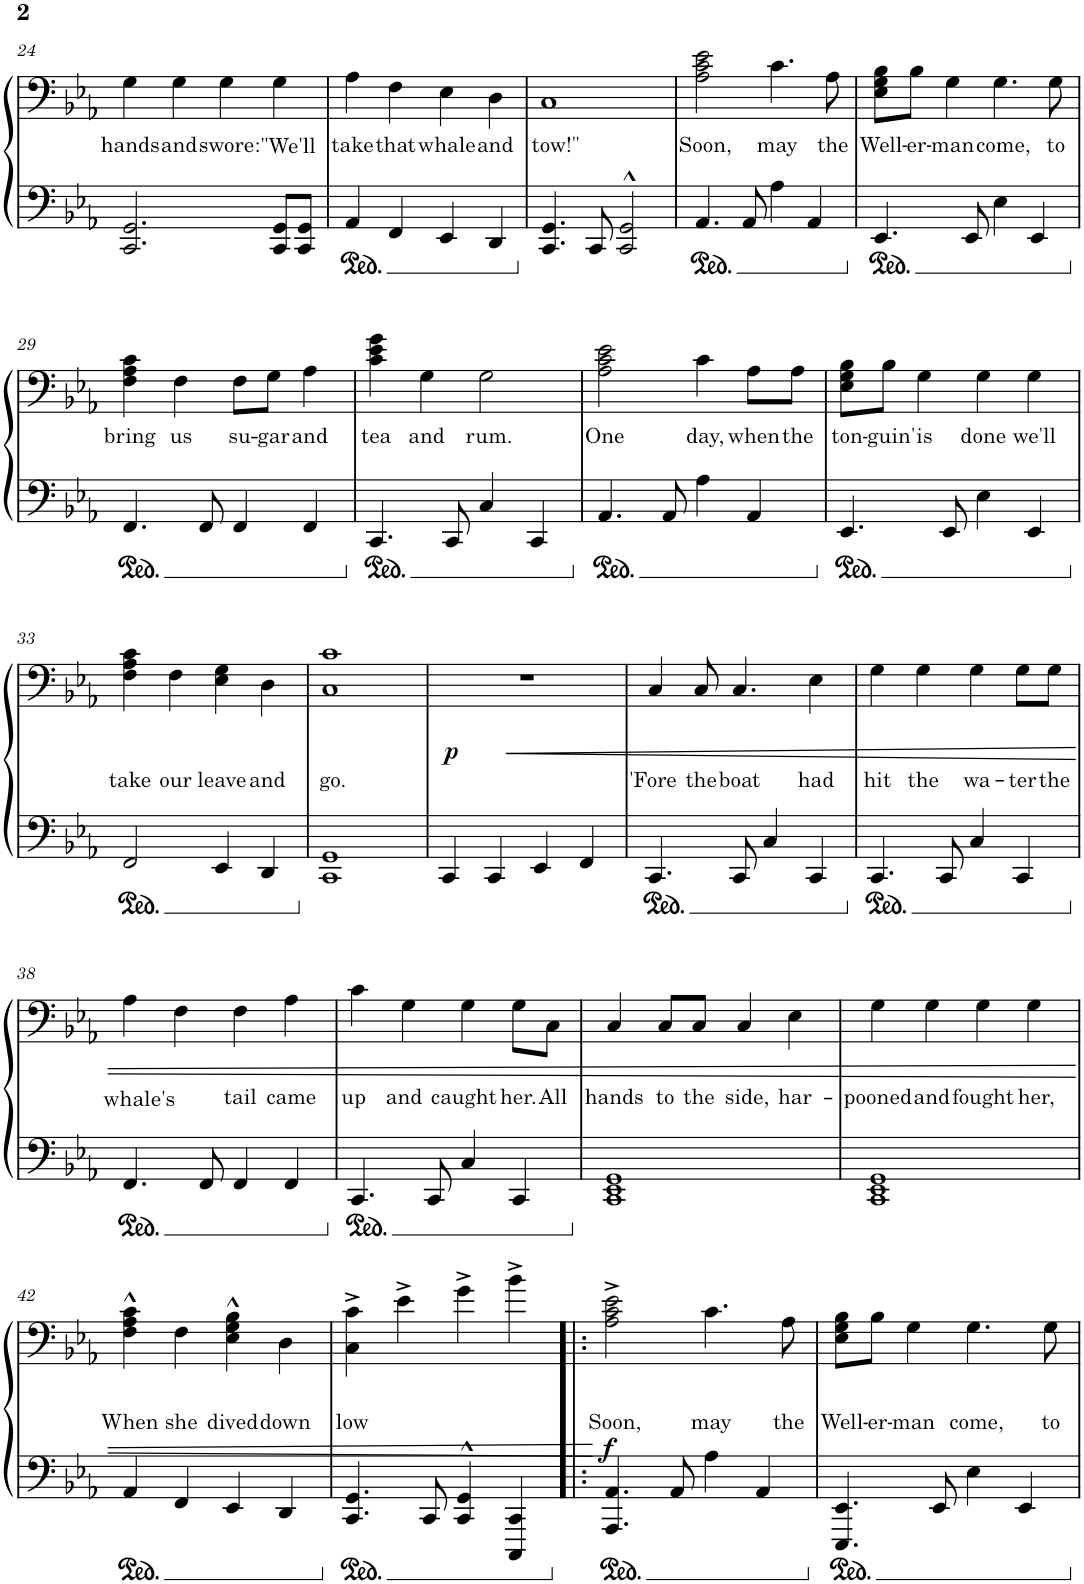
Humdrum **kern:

**kern	**kern	**text	**dynam
*part1	*part1	*part1	*part1
*staff2	*staff1	*staff1	*staff1/2
*I"Piano	*	*	*
*I'Pno.	*	*	*
!!LO:PB:g=z
*clefF4	*clefF4	*	*
*k[b-e-a-]	*k[b-e-a-]	*	*
*M4/4	*M4/4	*	*
=24	=24	=24	=24
!	!	!LO:LY:b	!
2.CC/ 2.GG/	4G\	hands	.
!	!	!LO:LY:b	!
.	4G\	and	.
!	!	!LO:LY:b	!
.	4G\	swore:	.
!	!	!LO:LY:b	!
8CC/ 8GG/L	4G\	"We'll	.
8CC/ 8GG/J	.	.	.
=25	=25	=25	=25
!	!	!LO:LY:b	!
4AA-/	4A-\	take	.
!	!	!LO:LY:b	!
4FF/	4F\	that	.
!	!	!LO:LY:b	!
4EE-/	4E-\	whale	.
!	!	!LO:LY:b	!
4DD/	4D\	and	.
=26	=26	=26	=26
!	!	!LO:LY:b	!
4.CC/ 4.GG/	1C	tow!"	.
8CC/	.	.	.
2CC/^^ 2GG/^^	.	.	.
=27	=27	=27	=27
!	!	!LO:LY:b	!
4.AA-/	2A-\ 2c\ 2e-\	Soon,	.
8AA-/	.	.	.
!	!	!LO:LY:b	!
4A-\	4.c\	may	.
4AA-/	.	.	.
!	!	!LO:LY:b	!
.	8A-\	the	.
=28	=28	=28	=28
!	!	!LO:LY:b	!
4.EE-/	8E-\ 8G\ 8B-\L	Well-	.
!	!	!LO:LY:b	!
.	8B-\J	-er-	.
!	!	!LO:LY:b	!
.	4G\	-man	.
8EE-/	.	.	.
!	!	!LO:LY:b	!
4E-\	4.G\	come,	.
4EE-/	.	.	.
!	!	!LO:LY:b	!
.	8G\	to	.
!!LO:LB:g=z
=29	=29	=29	=29
!	!	!LO:LY:b	!
4.FF/	4F\ 4A-\ 4c\	bring	.
!	!	!LO:LY:b	!
.	4F\	us	.
8FF/	.	.	.
!	!	!LO:LY:b	!
4FF/	8F\L	su-	.
!	!	!LO:LY:b	!
.	8G\J	-gar	.
!	!	!LO:LY:b	!
4FF/	4A-\	and	.
=30	=30	=30	=30
!	!	!LO:LY:b	!
4.CC/	4c\ 4e-\ 4g\	tea	.
!	!	!LO:LY:b	!
.	4G\	and	.
8CC/	.	.	.
!	!	!LO:LY:b	!
4C/	2G\	rum.	.
4CC/	.	.	.
=31	=31	=31	=31
!	!	!LO:LY:b	!
4.AA-/	2A-\ 2c\ 2e-\	One	.
8AA-/	.	.	.
!	!	!LO:LY:b	!
4A-\	4c\	day,	.
!	!	!LO:LY:b	!
4AA-/	8A-\L	when	.
!	!	!LO:LY:b	!
.	8A-\J	the	.
=32	=32	=32	=32
!	!	!LO:LY:b	!
4.EE-/	8E-\ 8G\ 8B-\L	ton-	.
!	!	!LO:LY:b	!
.	8B-\J	-guin'	.
!	!	!LO:LY:b	!
.	4G\	is	.
8EE-/	.	.	.
!	!	!LO:LY:b	!
4E-\	4G\	done	.
!	!	!LO:LY:b	!
4EE-/	4G\	we'll	.
!!LO:LB:g=z
=33	=33	=33	=33
!	!	!LO:LY:b	!
2FF/	4F\ 4A-\ 4c\	take	.
!	!	!LO:LY:b	!
.	4F\	our	.
!	!	!LO:LY:b	!
4EE-/	4E-\ 4G\	leave	.
!	!	!LO:LY:b	!
4DD/	4D\	and	.
=34	=34	=34	=34
!	!	!LO:LY:b	!
1CC 1GG	1C 1c	go.	.
=35	=35	=35	=35
!	!	!	!LO:HP:b
!	!	!	!LO:DY:n=1:b
4CC/	1r	.	< p
4CC/	.	.	.
4EE-/	.	.	.
4FF/	.	.	.
=36	=36	=36	=36
!	!	!LO:LY:b	!
4.CC/	4C/	'Fore	.
!	!	!LO:LY:b	!
.	8C/	the	.
!	!	!LO:LY:b	!
8CC/	4.C/	boat	.
4C/	.	.	.
!	!	!LO:LY:b	!
4CC/	4E-\	had	.
=37	=37	=37	=37
!	!	!LO:LY:b	!
4.CC/	4G\	hit	.
!	!	!LO:LY:b	!
.	4G\	the	.
8CC/	.	.	.
!	!	!LO:LY:b	!
4C/	4G\	wa-	.
!	!	!LO:LY:b	!
4CC/	8G\L	-ter	.
!	!	!LO:LY:b	!
.	8G\J	the	.
!!LO:LB:g=z
=38	=38	=38	=38
!	!	!LO:LY:b	!
4.FF/	4A-\	whale's	.
.	4F\	.	.
8FF/	.	.	.
!	!	!LO:LY:b	!
4FF/	4F\	tail	.
!	!	!LO:LY:b	!
4FF/	4A-\	came	.
=39	=39	=39	=39
!	!	!LO:LY:b	!
4.CC/	4c\	up	.
!	!	!LO:LY:b	!
.	4G\	and	.
8CC/	.	.	.
!	!	!LO:LY:b	!
4C/	4G\	caught	.
!	!	!LO:LY:b	!
4CC/	8G\L	her.	.
!	!	!LO:LY:b	!
.	8C\J	All	.
=40	=40	=40	=40
!	!	!LO:LY:b	!
1CC 1EE- 1GG	4C/	hands	.
!	!	!LO:LY:b	!
.	8C/L	to	.
!	!	!LO:LY:b	!
.	8C/J	the	.
!	!	!LO:LY:b	!
.	4C/	side,	.
!	!	!LO:LY:b	!
.	4E-\	har-	.
=41	=41	=41	=41
!	!	!LO:LY:b	!
1CC 1EE- 1GG	4G\	-pooned	.
!	!	!LO:LY:b	!
.	4G\	and	.
!	!	!LO:LY:b	!
.	4G\	fought	.
!	!	!LO:LY:b	!
.	4G\	her,	.
!!LO:LB:g=z
=42	=42	=42	=42
!	!	!LO:LY:b	!
4AA-/	4F\^^ 4A-\^^ 4c\^^	When	.
!	!	!LO:LY:b	!
4FF/	4F\	she	.
!	!	!LO:LY:b	!
4EE-/	4E-\^^ 4G\^^ 4B-\^^	dived	.
!	!	!LO:LY:b	!
4DD/	4D\	down	.
=43	=43	=43	=43
!	!	!LO:LY:b	!
4.CC/ 4.GG/	4C\^ 4c\^	low	.
.	4e-^\	.	.
8CC/	.	.	.
4CC/^^ 4GG/^^	4g^\	.	.
4CCC/ 4CC/	4b-^\	.	.
.	.	.	[
=44!|:	=44!|:	=44!|:	=44!|:
!	!	!LO:LY:b	!LO:DY:b
4.AAA-/ 4.AA-/	2A-\^ 2c\^ 2e-\^	Soon,	f
8AA-/	.	.	.
!	!	!LO:LY:b	!
4A-\	4.c\	may	.
4AA-/	.	.	.
!	!	!LO:LY:b	!
.	8A-\	the	.
=45	=45	=45	=45
!	!	!LO:LY:b	!
4.EEE-/ 4.EE-/	8E-\ 8G\ 8B-\L	Well-	.
!	!	!LO:LY:b	!
.	8B-\J	-er-	.
!	!	!LO:LY:b	!
.	4G\	-man	.
8EE-/	.	.	.
!	!	!LO:LY:b	!
4E-\	4.G\	come,	.
4EE-/	.	.	.
!	!	!LO:LY:b	!
.	8G\	to	.
=	=	=	=
*-	*-	*-	*-
